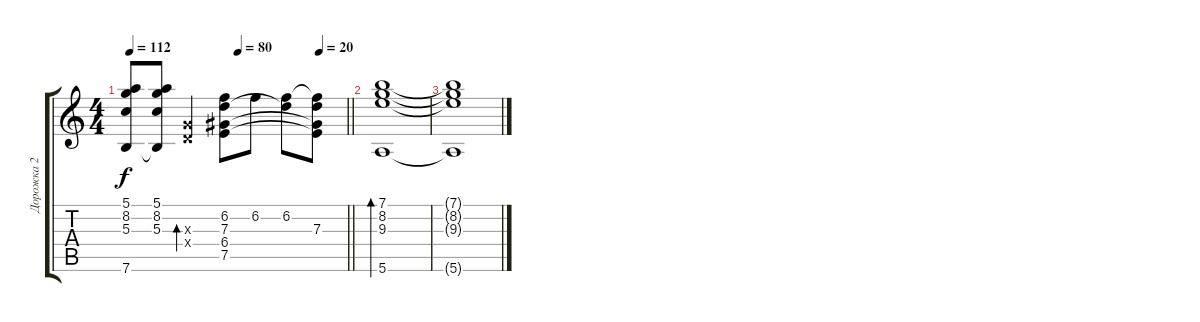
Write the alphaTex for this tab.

\track ("Дорожка 2" "Дорожка 2") {instrument acousticguitarsteel}
\staff {score tabs}
\tuning (E4 B3 G3 D3 A2 E2) {hide}
\ts (4 4)
\tempo 112
\tempo (80 0.5)
\tempo (20 0.875)
\clef g2
\barLineRight lightlight
\ks c
(5.1{t} 8.2{t} 5.3{t} 7.6).8{dy f} (5.1 8.2 5.3 7.6{t}).8 (0.3{x} 0.4{x}).4{bd 60} (6.2 7.3 6.4 7.5).8 6.2.8 (6.2 7.3{t}).8 (6.2{t} 7.3 6.4{t} 7.5{t}).8 |
(7.1 8.2 9.3 5.6).1{bd 60} |
(7.1{t} 8.2{t} 9.3{t} 5.6{t}).1
